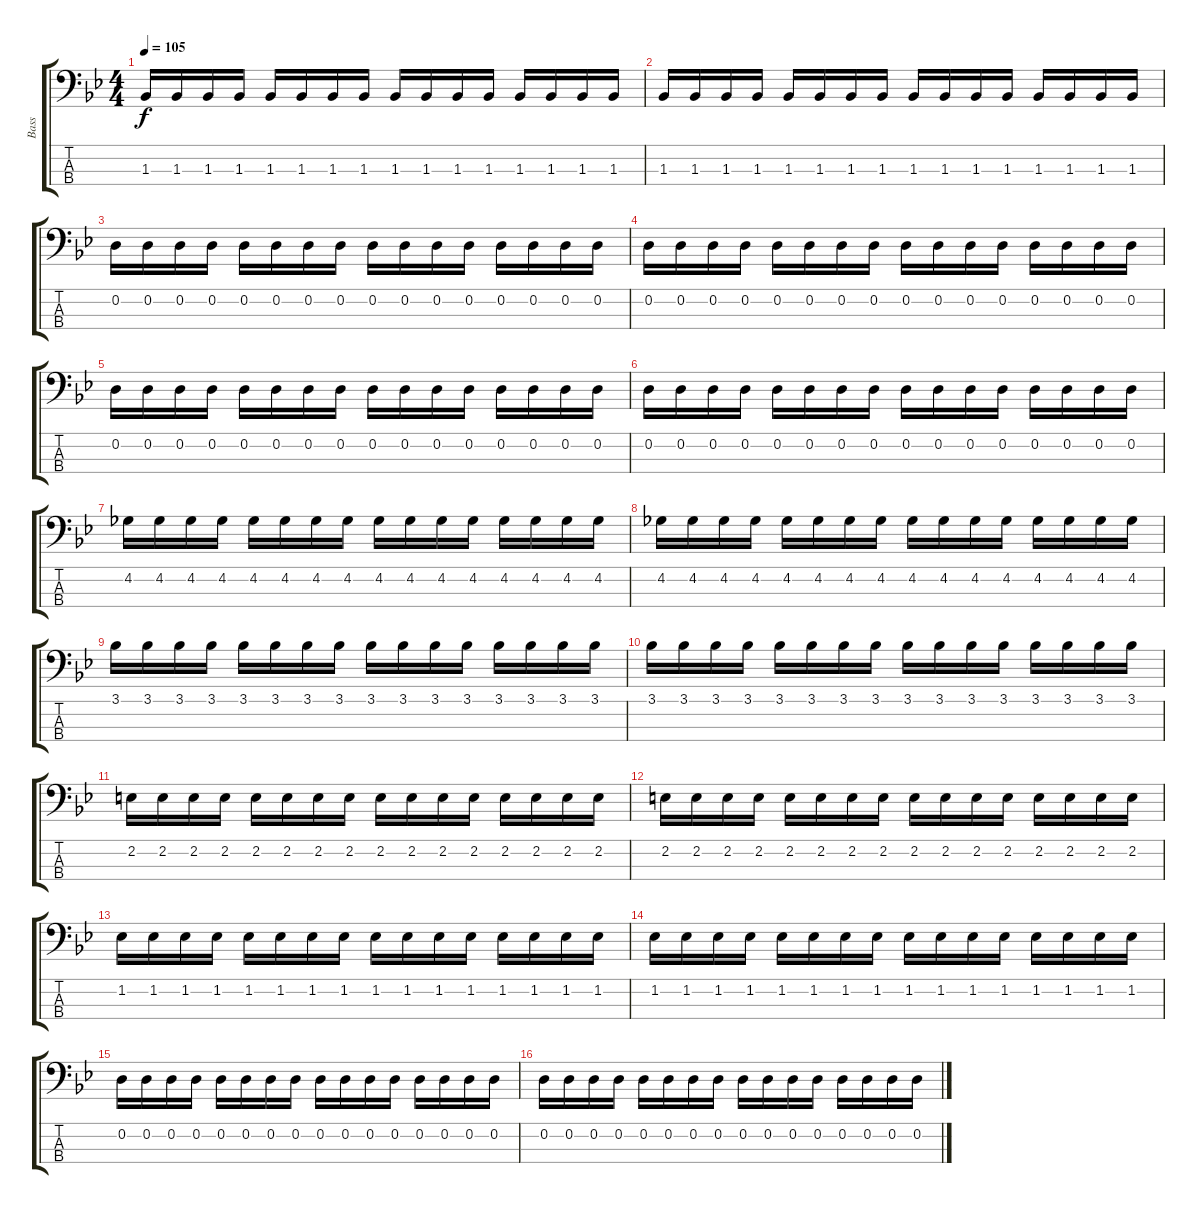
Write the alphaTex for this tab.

\track ("Bass" "Bass") {instrument synthbass2}
\staff {score tabs}
\tuning (G2 D2 A1 E1) {hide}
\ts (4 4)
\tempo 105
\clef f4
\ks bb
1.3.16{dy f} 1.3.16 1.3.16 1.3.16 1.3.16 1.3.16 1.3.16 1.3.16 1.3.16 1.3.16 1.3.16 1.3.16 1.3.16 1.3.16 1.3.16 1.3.16 |
1.3.16 1.3.16 1.3.16 1.3.16 1.3.16 1.3.16 1.3.16 1.3.16 1.3.16 1.3.16 1.3.16 1.3.16 1.3.16 1.3.16 1.3.16 1.3.16 |
0.2.16 0.2.16 0.2.16 0.2.16 0.2.16 0.2.16 0.2.16 0.2.16 0.2.16 0.2.16 0.2.16 0.2.16 0.2.16 0.2.16 0.2.16 0.2.16 |
0.2.16 0.2.16 0.2.16 0.2.16 0.2.16 0.2.16 0.2.16 0.2.16 0.2.16 0.2.16 0.2.16 0.2.16 0.2.16 0.2.16 0.2.16 0.2.16 |
0.2.16 0.2.16 0.2.16 0.2.16 0.2.16 0.2.16 0.2.16 0.2.16 0.2.16 0.2.16 0.2.16 0.2.16 0.2.16 0.2.16 0.2.16 0.2.16 |
0.2.16 0.2.16 0.2.16 0.2.16 0.2.16 0.2.16 0.2.16 0.2.16 0.2.16 0.2.16 0.2.16 0.2.16 0.2.16 0.2.16 0.2.16 0.2.16 |
4.2.16 4.2.16 4.2.16 4.2.16 4.2.16 4.2.16 4.2.16 4.2.16 4.2.16 4.2.16 4.2.16 4.2.16 4.2.16 4.2.16 4.2.16 4.2.16 |
4.2.16 4.2.16 4.2.16 4.2.16 4.2.16 4.2.16 4.2.16 4.2.16 4.2.16 4.2.16 4.2.16 4.2.16 4.2.16 4.2.16 4.2.16 4.2.16 |
3.1.16 3.1.16 3.1.16 3.1.16 3.1.16 3.1.16 3.1.16 3.1.16 3.1.16 3.1.16 3.1.16 3.1.16 3.1.16 3.1.16 3.1.16 3.1.16 |
3.1.16 3.1.16 3.1.16 3.1.16 3.1.16 3.1.16 3.1.16 3.1.16 3.1.16 3.1.16 3.1.16 3.1.16 3.1.16 3.1.16 3.1.16 3.1.16 |
2.2.16 2.2.16 2.2.16 2.2.16 2.2.16 2.2.16 2.2.16 2.2.16 2.2.16 2.2.16 2.2.16 2.2.16 2.2.16 2.2.16 2.2.16 2.2.16 |
2.2.16 2.2.16 2.2.16 2.2.16 2.2.16 2.2.16 2.2.16 2.2.16 2.2.16 2.2.16 2.2.16 2.2.16 2.2.16 2.2.16 2.2.16 2.2.16 |
1.2.16 1.2.16 1.2.16 1.2.16 1.2.16 1.2.16 1.2.16 1.2.16 1.2.16 1.2.16 1.2.16 1.2.16 1.2.16 1.2.16 1.2.16 1.2.16 |
1.2.16 1.2.16 1.2.16 1.2.16 1.2.16 1.2.16 1.2.16 1.2.16 1.2.16 1.2.16 1.2.16 1.2.16 1.2.16 1.2.16 1.2.16 1.2.16 |
0.2.16 0.2.16 0.2.16 0.2.16 0.2.16 0.2.16 0.2.16 0.2.16 0.2.16 0.2.16 0.2.16 0.2.16 0.2.16 0.2.16 0.2.16 0.2.16 |
0.2.16 0.2.16 0.2.16 0.2.16 0.2.16 0.2.16 0.2.16 0.2.16 0.2.16 0.2.16 0.2.16 0.2.16 0.2.16 0.2.16 0.2.16 0.2.16
